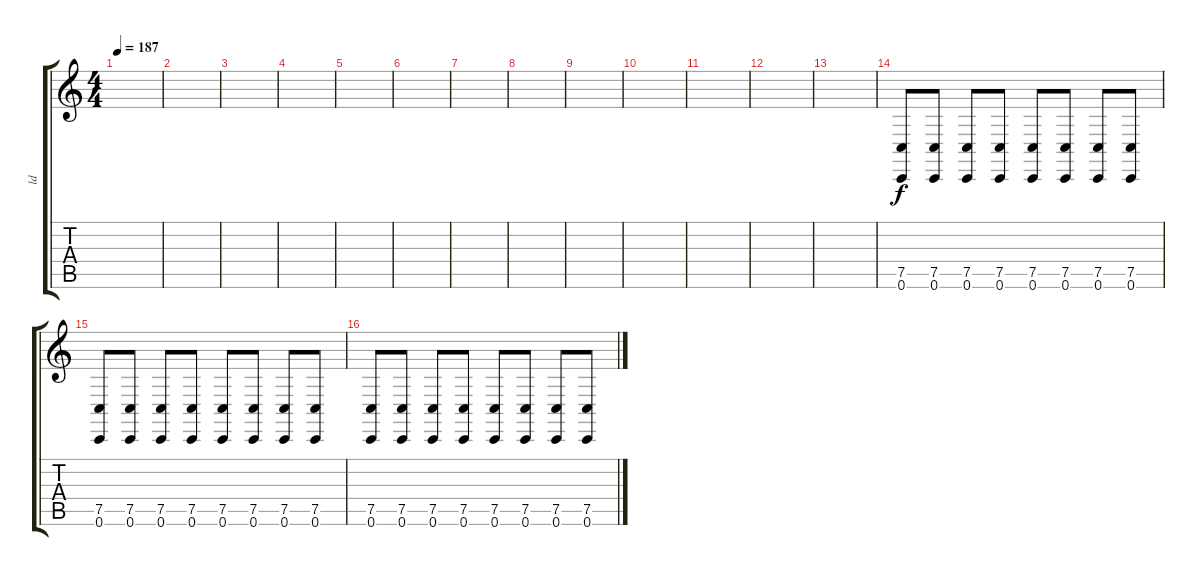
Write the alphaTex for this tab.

\track ("ld" "ld") {instrument lead1square}
\staff {score tabs}
\tuning (C4 G3 Eb3 Bb2 F2 C2) {hide}
\ts (4 4)
\tempo 187
\clef g2
\ks c
|
|
|
|
|
|
|
|
|
|
|
|
|
(7.5 0.6).8 (7.5 0.6).8 (7.5 0.6).8 (7.5 0.6).8 (7.5 0.6).8 (7.5 0.6).8 (7.5 0.6).8 (7.5 0.6).8 |
(7.5 0.6).8 (7.5 0.6).8 (7.5 0.6).8 (7.5 0.6).8 (7.5 0.6).8 (7.5 0.6).8 (7.5 0.6).8 (7.5 0.6).8 |
(7.5 0.6).8 (7.5 0.6).8 (7.5 0.6).8 (7.5 0.6).8 (7.5 0.6).8 (7.5 0.6).8 (7.5 0.6).8 (7.5 0.6).8
